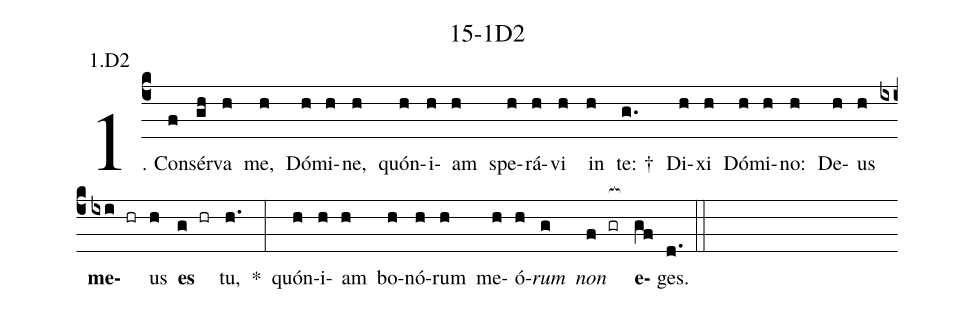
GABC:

name: 15-1D2;
annotation: 1.D2;
%%
(c4)1. Con(f)sér(gh)va(h) me,(h) Dó(h)mi(h)ne,(h) quón(h)i(h)am(h) spe(h)rá(h)vi(h) in(h) te: †(g.) Di(h)xi(h) Dó(h)mi(h)no:(h) De(h)us(h) <b>me</b>(ixi hr)us(h) <b>es</b>(g hr) tu,(h.) *(:) quón(h)i(h)am(h) bo(h)nó(h)rum(h) me(h)ó(h)<i>rum</i>(g) <i>non</i>(f gr[ocb:1{]) <b>e</b>(gf[ocb:0}])ges.(d.) (::)
